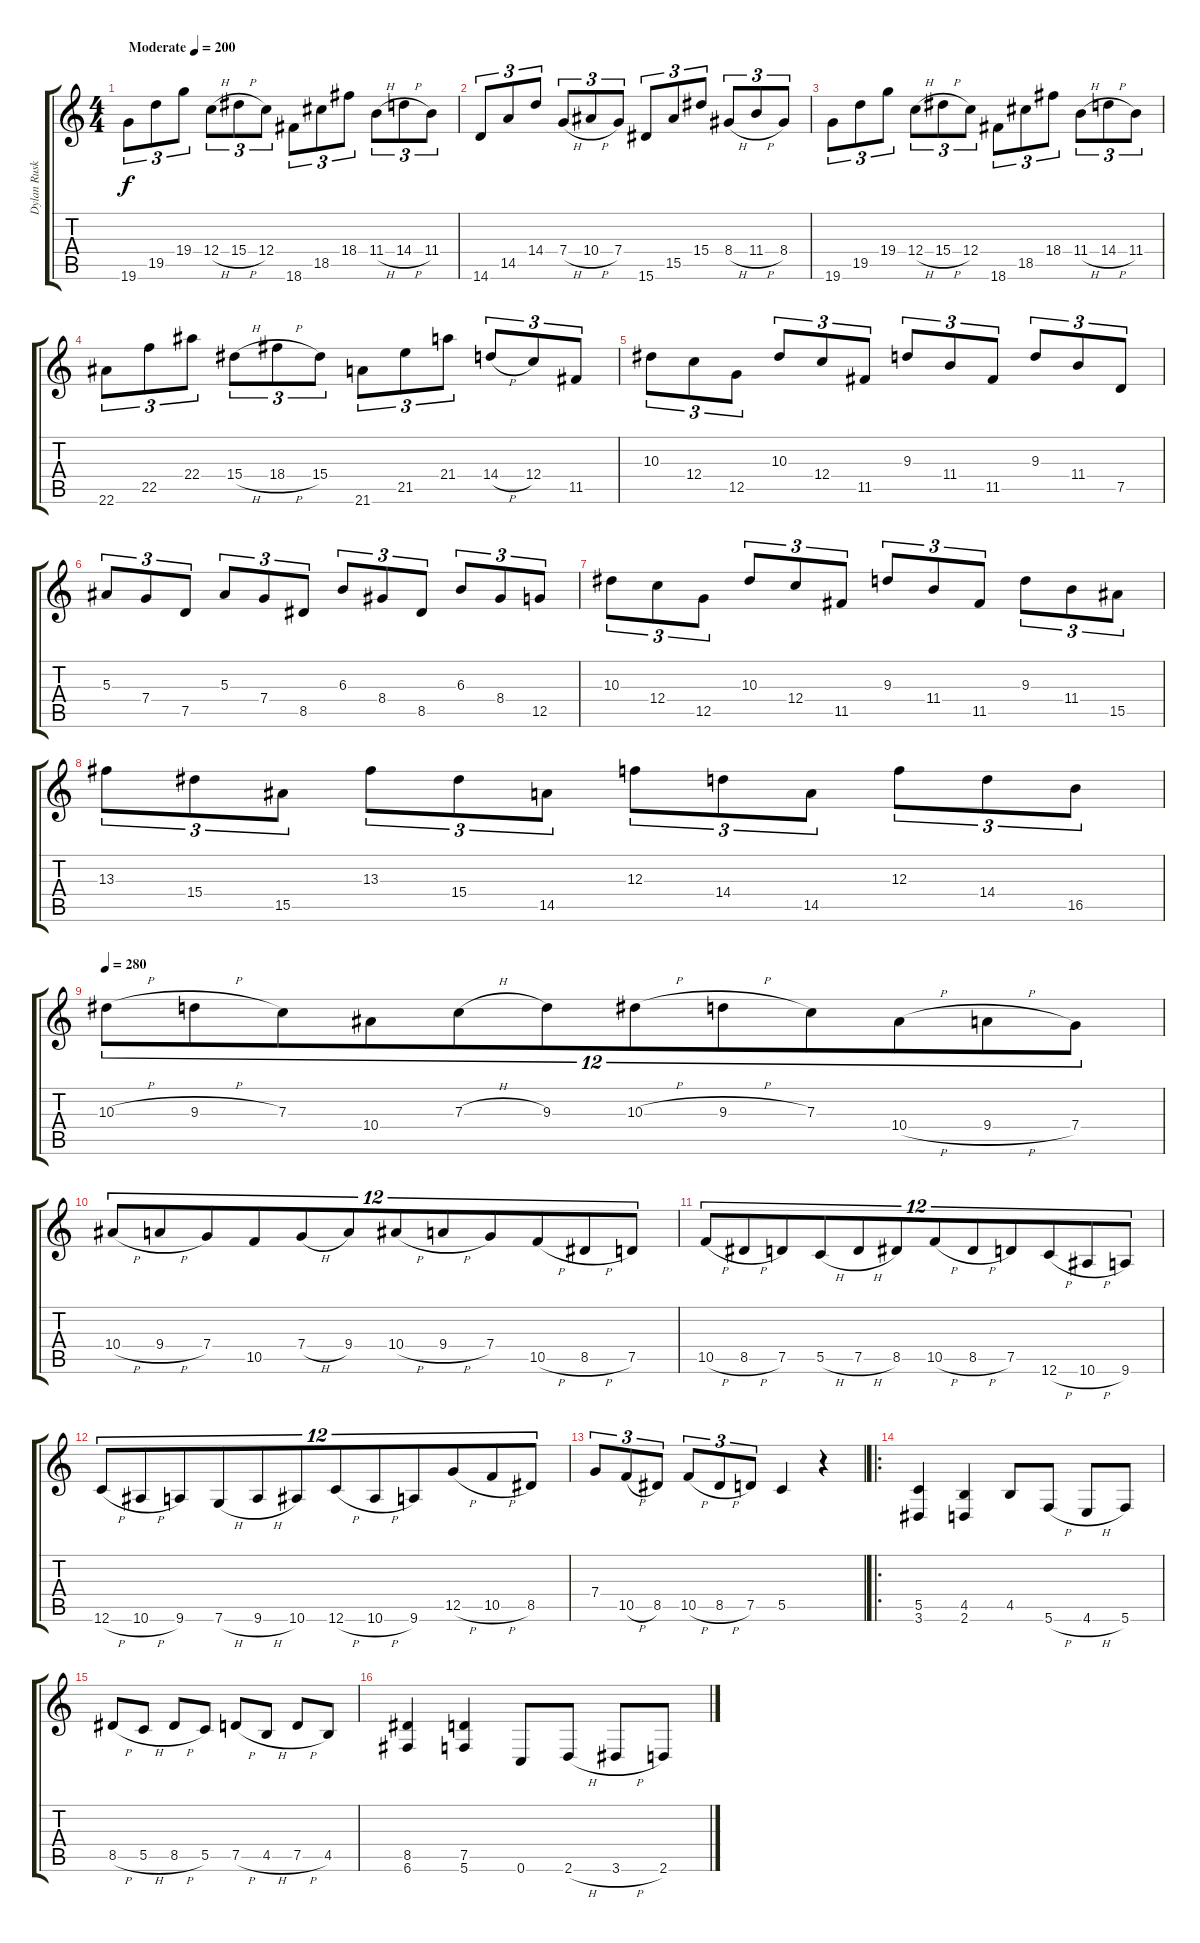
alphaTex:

\track ("Dylan Ruskin" "Dylan Rusk") {instrument distortionguitar}
\staff {score tabs}
\tuning (D4 A3 F3 C3 G2 C2) {hide}
\ts (4 4)
\tempo (200 "Moderate")
\clef g2
\ks c
19.6.8{tu (3 2) dy f instrument distortionguitar} 19.5.8{tu (3 2)} 19.4.8{tu (3 2)} 12.4{h}.8{tu (3 2)} 15.4{h}.8{tu (3 2)} 12.4.8{tu (3 2)} 18.6.8{tu (3 2)} 18.5.8{tu (3 2)} 18.4.8{tu (3 2)} 11.4{h}.8{tu (3 2)} 14.4{h}.8{tu (3 2)} 11.4.8{tu (3 2)} |
14.6.8{tu (3 2)} 14.5.8{tu (3 2)} 14.4.8{tu (3 2)} 7.4{h}.8{tu (3 2)} 10.4{h}.8{tu (3 2)} 7.4.8{tu (3 2)} 15.6.8{tu (3 2)} 15.5.8{tu (3 2)} 15.4.8{tu (3 2)} 8.4{h}.8{tu (3 2)} 11.4{h}.8{tu (3 2)} 8.4.8{tu (3 2)} |
19.6.8{tu (3 2)} 19.5.8{tu (3 2)} 19.4.8{tu (3 2)} 12.4{h}.8{tu (3 2)} 15.4{h}.8{tu (3 2)} 12.4.8{tu (3 2)} 18.6.8{tu (3 2)} 18.5.8{tu (3 2)} 18.4.8{tu (3 2)} 11.4{h}.8{tu (3 2)} 14.4{h}.8{tu (3 2)} 11.4.8{tu (3 2)} |
22.6.8{tu (3 2)} 22.5.8{tu (3 2)} 22.4.8{tu (3 2)} 15.4{h}.8{tu (3 2)} 18.4{h}.8{tu (3 2)} 15.4.8{tu (3 2)} 21.6.8{tu (3 2)} 21.5.8{tu (3 2)} 21.4.8{tu (3 2)} 14.4{h}.8{tu (3 2)} 12.4.8{tu (3 2)} 11.5.8{tu (3 2)} |
10.3.8{tu (3 2)} 12.4.8{tu (3 2)} 12.5.8{tu (3 2)} 10.3.8{tu (3 2)} 12.4.8{tu (3 2)} 11.5.8{tu (3 2)} 9.3.8{tu (3 2)} 11.4.8{tu (3 2)} 11.5.8{tu (3 2)} 9.3.8{tu (3 2)} 11.4.8{tu (3 2)} 7.5.8{tu (3 2)} |
5.3.8{tu (3 2)} 7.4.8{tu (3 2)} 7.5.8{tu (3 2)} 5.3.8{tu (3 2)} 7.4.8{tu (3 2)} 8.5.8{tu (3 2)} 6.3.8{tu (3 2)} 8.4.8{tu (3 2)} 8.5.8{tu (3 2)} 6.3.8{tu (3 2)} 8.4.8{tu (3 2)} 12.5.8{tu (3 2)} |
10.3.8{tu (3 2)} 12.4.8{tu (3 2)} 12.5.8{tu (3 2)} 10.3.8{tu (3 2)} 12.4.8{tu (3 2)} 11.5.8{tu (3 2)} 9.3.8{tu (3 2)} 11.4.8{tu (3 2)} 11.5.8{tu (3 2)} 9.3.8{tu (3 2)} 11.4.8{tu (3 2)} 15.5.8{tu (3 2)} |
13.3.8{tu (3 2)} 15.4.8{tu (3 2)} 15.5.8{tu (3 2)} 13.3.8{tu (3 2)} 15.4.8{tu (3 2)} 14.5.8{tu (3 2)} 12.3.8{tu (3 2)} 14.4.8{tu (3 2)} 14.5.8{tu (3 2)} 12.3.8{tu (3 2)} 14.4.8{tu (3 2)} 16.5.8{tu (3 2)} |
\tempo 280
10.3{h}.8{tu (12 8)} 9.3{h}.8{tu (12 8)} 7.3.8{tu (12 8)} 10.4.8{tu (12 8)} 7.3{h}.8{tu (12 8)} 9.3.8{tu (12 8)} 10.3{h}.8{tu (12 8)} 9.3{h}.8{tu (12 8)} 7.3.8{tu (12 8)} 10.4{h}.8{tu (12 8)} 9.4{h}.8{tu (12 8)} 7.4.8{tu (12 8)} |
10.4{h}.8{tu (12 8)} 9.4{h}.8{tu (12 8)} 7.4.8{tu (12 8)} 10.5.8{tu (12 8)} 7.4{h}.8{tu (12 8)} 9.4.8{tu (12 8)} 10.4{h}.8{tu (12 8)} 9.4{h}.8{tu (12 8)} 7.4.8{tu (12 8)} 10.5{h}.8{tu (12 8)} 8.5{h}.8{tu (12 8)} 7.5.8{tu (12 8)} |
10.5{h}.8{tu (12 8)} 8.5{h}.8{tu (12 8)} 7.5.8{tu (12 8)} 5.5{h}.8{tu (12 8)} 7.5{h}.8{tu (12 8)} 8.5.8{tu (12 8)} 10.5{h}.8{tu (12 8)} 8.5{h}.8{tu (12 8)} 7.5.8{tu (12 8)} 12.6{h}.8{tu (12 8)} 10.6{h}.8{tu (12 8)} 9.6.8{tu (12 8)} |
12.6{h}.8{tu (12 8)} 10.6{h}.8{tu (12 8)} 9.6.8{tu (12 8)} 7.6{h}.8{tu (12 8)} 9.6{h}.8{tu (12 8)} 10.6.8{tu (12 8)} 12.6{h}.8{tu (12 8)} 10.6{h}.8{tu (12 8)} 9.6.8{tu (12 8)} 12.5{h}.8{tu (12 8)} 10.5{h}.8{tu (12 8)} 8.5.8{tu (12 8)} |
7.4.8{tu (3 2)} 10.5{h}.8{tu (3 2)} 8.5.8{tu (3 2)} 10.5{h}.8{tu (3 2)} 8.5{h}.8{tu (3 2)} 7.5.8{tu (3 2)} 5.5.4 r.4 |
\ro
(5.5 3.6).4 (4.5 2.6).4 4.5.8 5.6{h}.8 4.6{h}.8 5.6.8 |
8.5{h}.8 5.5{h}.8 8.5{h}.8 5.5.8 7.5{h}.8 4.5{h}.8 7.5{h}.8 4.5.8 |
(8.5 6.6).4 (7.5 5.6).4 0.6.8 2.6{h}.8 3.6{h}.8 2.6.8
